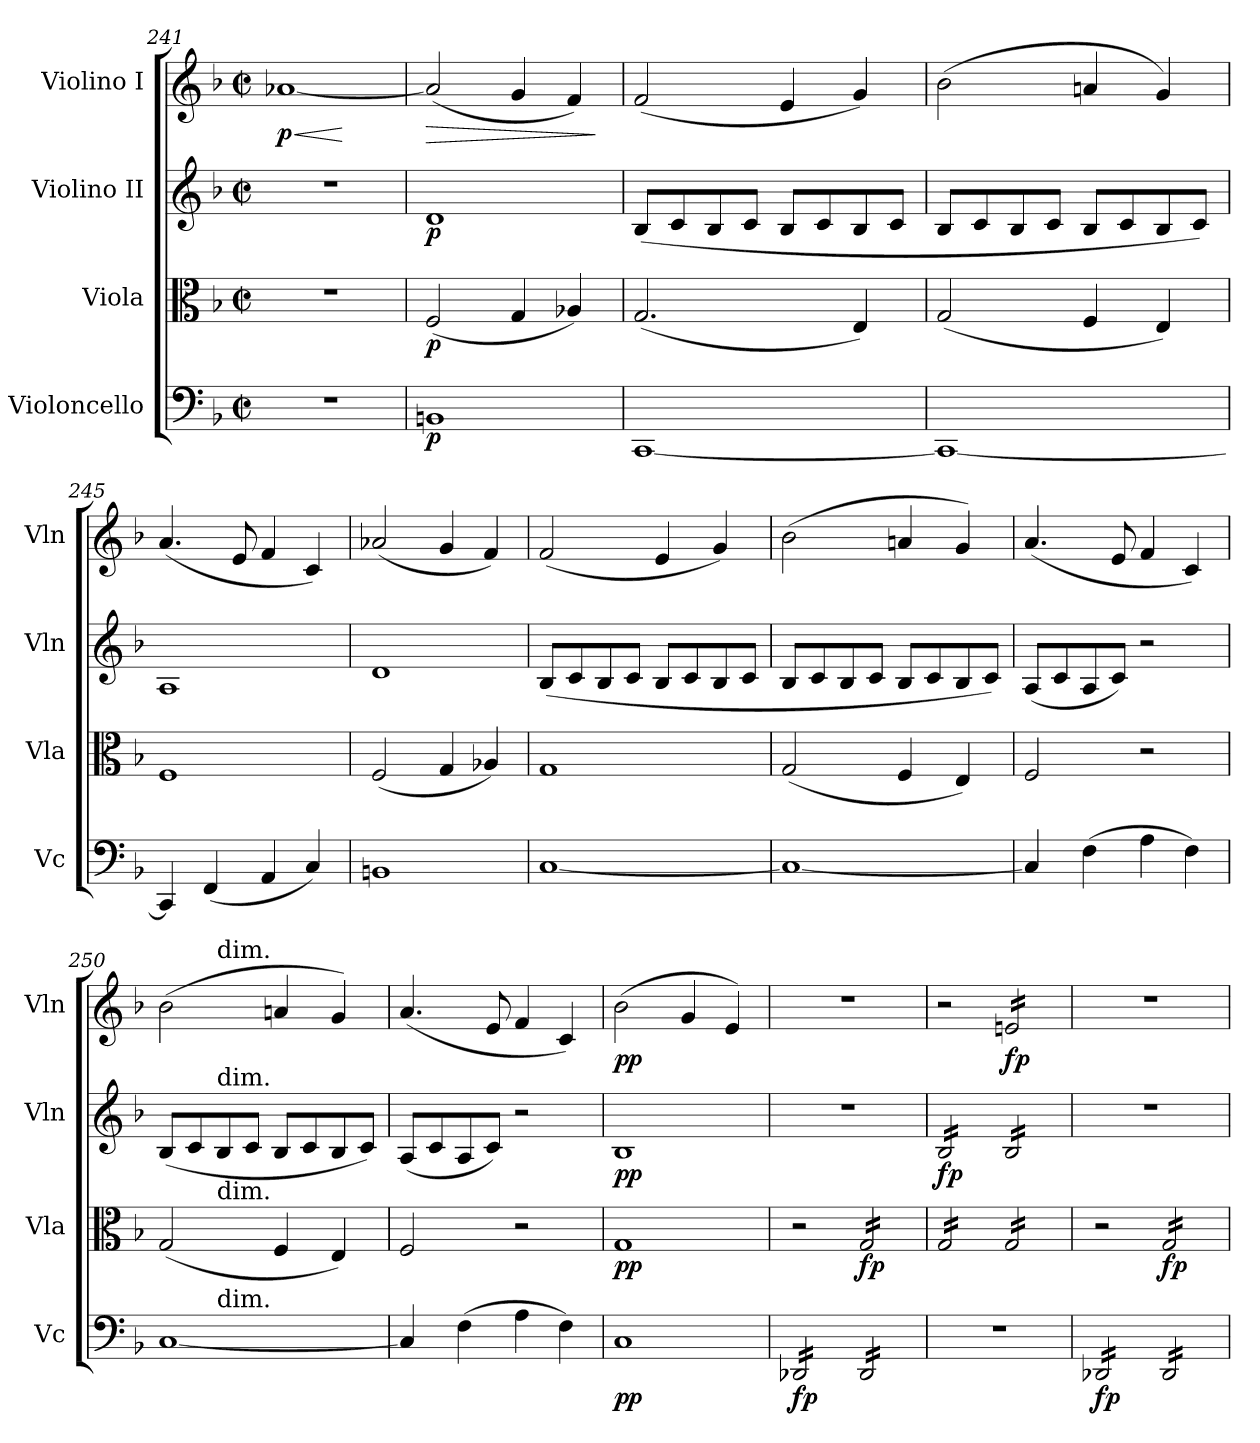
**kern	**dynam	**kern	**dynam	**kern	**dynam	**kern	**dynam
*part4	*part4	*part3	*part3	*part2	*part2	*part1	*part1
*staff4	*staff4	*staff3	*staff3	*staff2	*staff2	*staff1	*staff1
*I"Violoncello	*	*I"Viola	*	*I"Violino II	*	*I"Violino I	*
*I'Vc	*	*I'Vla	*	*I'Vln	*	*I'Vln	*
*clefF4	*	*clefC3	*	*clefG2	*	*clefG2	*
*k[b-]	*	*k[b-]	*	*k[b-]	*	*k[b-]	*
*M2/2	*	*M2/2	*	*M2/2	*	*M2/2	*
*met(c|)	*	*met(c|)	*	*met(c|)	*	*met(c|)	*
=241	=241	=241	=241	=241	=241	=241	=241
!	!	!	!	!	!	!	!LO:HP:b
!	!	!	!	!	!	!	!LO:DY:n=1:b
1r	.	1r	.	1r	.	[1a-X	< p
.	.	.	.	.	.	.	[
=242	=242	=242	=242	=242	=242	=242	=242
!	!LO:DY:b	!	!LO:DY:b	!	!LO:DY:b	!	!LO:HP:b
1BBn	p	(2F/	p	1d	p	(2a-/]	>
.	.	4G/	.	.	.	4g/	.
.	.	4A-X/)	.	.	.	4f/)	.
.	.	.	.	.	.	.	]
=243	=243	=243	=243	=243	=243	=243	=243
[1CC	.	(2.G/	.	(8B-/L	.	(2f/	.
.	.	.	.	8c/	.	.	.
.	.	.	.	8B-/	.	.	.
.	.	.	.	8c/J	.	.	.
.	.	.	.	8B-/L	.	4e/	.
.	.	.	.	8c/	.	.	.
.	.	4E/)	.	8B-/	.	4g/)	.
.	.	.	.	8c/J	.	.	.
=244	=244	=244	=244	=244	=244	=244	=244
1CC_	.	(2G/	.	8B-/L	.	(2b-\	.
.	.	.	.	8c/	.	.	.
.	.	.	.	8B-/	.	.	.
.	.	.	.	8c/J	.	.	.
.	.	4F/	.	8B-/L	.	4an/	.
.	.	.	.	8c/	.	.	.
.	.	4E/)	.	8B-/	.	4g/)	.
.	.	.	.	8c/J)	.	.	.
=245	=245	=245	=245	=245	=245	=245	=245
4CC/]	.	1F	.	1A	.	(4.a/	.
(4FF/	.	.	.	.	.	.	.
.	.	.	.	.	.	8e/	.
4AA/	.	.	.	.	.	4f/	.
4C/)	.	.	.	.	.	4c/)	.
=246	=246	=246	=246	=246	=246	=246	=246
1BBn	.	(2F/	.	1d	.	(2a-X/	.
.	.	4G/	.	.	.	4g/	.
.	.	4A-X/)	.	.	.	4f/)	.
!!LO:LB:g=z
=247	=247	=247	=247	=247	=247	=247	=247
[1C	.	1G	.	(8B-/L	.	(2f/	.
.	.	.	.	8c/	.	.	.
.	.	.	.	8B-/	.	.	.
.	.	.	.	8c/J	.	.	.
.	.	.	.	8B-/L	.	4e/	.
.	.	.	.	8c/	.	.	.
.	.	.	.	8B-/	.	4g/)	.
.	.	.	.	8c/J	.	.	.
=248	=248	=248	=248	=248	=248	=248	=248
1C_	.	(2G/	.	8B-/L	.	(2b-\	.
.	.	.	.	8c/	.	.	.
.	.	.	.	8B-/	.	.	.
.	.	.	.	8c/J	.	.	.
.	.	4F/	.	8B-/L	.	4an/	.
.	.	.	.	8c/	.	.	.
.	.	4E/)	.	8B-/	.	4g/)	.
.	.	.	.	8c/J)	.	.	.
=249	=249	=249	=249	=249	=249	=249	=249
4C/]	.	2F/	.	(8A/L	.	(4.a/	.
.	.	.	.	8c/	.	.	.
(4F\	.	.	.	8A/	.	.	.
.	.	.	.	8c/J)	.	8e/	.
4A\	.	2r	.	2r	.	4f/	.
4F\)	.	.	.	.	.	4c/)	.
=250	=250	=250	=250	=250	=250	=250	=250
*^	*	*^	*	*	*	*^	*
[1C	4ryy	.	(2G/	4ryy	.	(8B-/L	.	(2b-\	4ryy	.
.	.	.	.	.	.	8c/	.	.	.	.
!	!	!	!	!	!	!	!	!	!LO:TX:a:t=dim.	!
!	!	!	!	!	!	!LO:TX:a:t=dim.	!	!	!	!
!	!	!	!	!LO:TX:a:t=dim.	!	!	!	!	!	!
!	!LO:TX:a:t=dim.	!	!	!	!	!	!	!	!	!
.	4ryy	.	.	4ryy	.	8B-/	.	.	4ryy	.
.	.	.	.	.	.	8c/J	.	.	.	.
.	2ryy	.	4F/	2ryy	.	8B-/L	.	4an/	2ryy	.
.	.	.	.	.	.	8c/	.	.	.	.
.	.	.	4E/)	.	.	8B-/	.	4g/)	.	.
.	.	.	.	.	.	8c/J)	.	.	.	.
*v	*v	*	*	*	*	*	*	*v	*v	*
*	*	*v	*v	*	*	*	*	*
!!LO:PB:g=z
=251	=251	=251	=251	=251	=251	=251	=251
4C/]	.	2F/	.	(8A/L	.	(4.a/	.
.	.	.	.	8c/	.	.	.
(4F\	.	.	.	8A/	.	.	.
.	.	.	.	8c/J)	.	8e/	.
4A\	.	2r	.	2r	.	4f/	.
4F\)	.	.	.	.	.	4c/)	.
=252	=252	=252	=252	=252	=252	=252	=252
!	!LO:DY:b	!	!LO:DY:b	!	!LO:DY:b	!	!LO:DY:b
1C	pp	1G	pp	1B-	pp	(2b-\	pp
.	.	.	.	.	.	4g/	.
.	.	.	.	.	.	4e/)	.
=253	=253	=253	=253	=253	=253	=253	=253
!	!LO:DY:b	!	!	!	!	!	!
*tremolo	*	*	*	*	*	*	*
16DD-X/LL	fp	2r	.	1r	.	1r	.
16DD-X/	.	.	.	.	.	.	.
16DD-X/	.	.	.	.	.	.	.
16DD-X/	.	.	.	.	.	.	.
16DD-X/	.	.	.	.	.	.	.
16DD-X/	.	.	.	.	.	.	.
16DD-X/	.	.	.	.	.	.	.
16DD-X/JJ	.	.	.	.	.	.	.
!	!	!	!LO:DY:b	!	!	!	!
*	*	*tremolo	*	*	*	*	*
16DD-/LL	.	16G/LL	fp	.	.	.	.
16DD-/	.	16G/	.	.	.	.	.
16DD-/	.	16G/	.	.	.	.	.
16DD-/	.	16G/	.	.	.	.	.
16DD-/	.	16G/	.	.	.	.	.
16DD-/	.	16G/	.	.	.	.	.
16DD-/	.	16G/	.	.	.	.	.
16DD-/JJ	.	16G/JJ	.	.	.	.	.
=254	=254	=254	=254	=254	=254	=254	=254
!	!	!	!	!	!LO:DY:b	!	!
*	*	*	*	*tremolo	*	*	*
1r	.	16G/LL	.	16B-/LL	fp	2r	.
.	.	16G/	.	16B-/	.	.	.
.	.	16G/	.	16B-/	.	.	.
.	.	16G/	.	16B-/	.	.	.
.	.	16G/	.	16B-/	.	.	.
.	.	16G/	.	16B-/	.	.	.
.	.	16G/	.	16B-/	.	.	.
.	.	16G/JJ	.	16B-/JJ	.	.	.
!	!	!	!	!	!	!	!LO:DY:b
*	*	*	*	*	*	*tremolo	*
.	.	16G/LL	.	16B-/LL	.	16en/LL	fp
.	.	16G/	.	16B-/	.	16en/	.
.	.	16G/	.	16B-/	.	16en/	.
.	.	16G/	.	16B-/	.	16en/	.
.	.	16G/	.	16B-/	.	16en/	.
.	.	16G/	.	16B-/	.	16en/	.
.	.	16G/	.	16B-/	.	16en/	.
.	.	16G/JJ	.	16B-/JJ	.	16en/JJ	.
*	*	*	*	*	*	*Xtremolo	*
*	*	*	*	*Xtremolo	*	*	*
=255	=255	=255	=255	=255	=255	=255	=255
!	!LO:DY:b	!	!	!	!	!	!
16DD-X/LL	fp	2r	.	1r	.	1r	.
16DD-X/	.	.	.	.	.	.	.
16DD-X/	.	.	.	.	.	.	.
16DD-X/	.	.	.	.	.	.	.
16DD-X/	.	.	.	.	.	.	.
16DD-X/	.	.	.	.	.	.	.
16DD-X/	.	.	.	.	.	.	.
16DD-X/JJ	.	.	.	.	.	.	.
!	!	!	!LO:DY:b	!	!	!	!
16DD-/LL	.	16G/LL	fp	.	.	.	.
16DD-/	.	16G/	.	.	.	.	.
16DD-/	.	16G/	.	.	.	.	.
16DD-/	.	16G/	.	.	.	.	.
16DD-/	.	16G/	.	.	.	.	.
16DD-/	.	16G/	.	.	.	.	.
16DD-/	.	16G/	.	.	.	.	.
16DD-/JJ	.	16G/JJ	.	.	.	.	.
*	*	*Xtremolo	*	*	*	*	*
*Xtremolo	*	*	*	*	*	*	*
=	=	=	=	=	=	=	=
*-	*-	*-	*-	*-	*-	*-	*-
